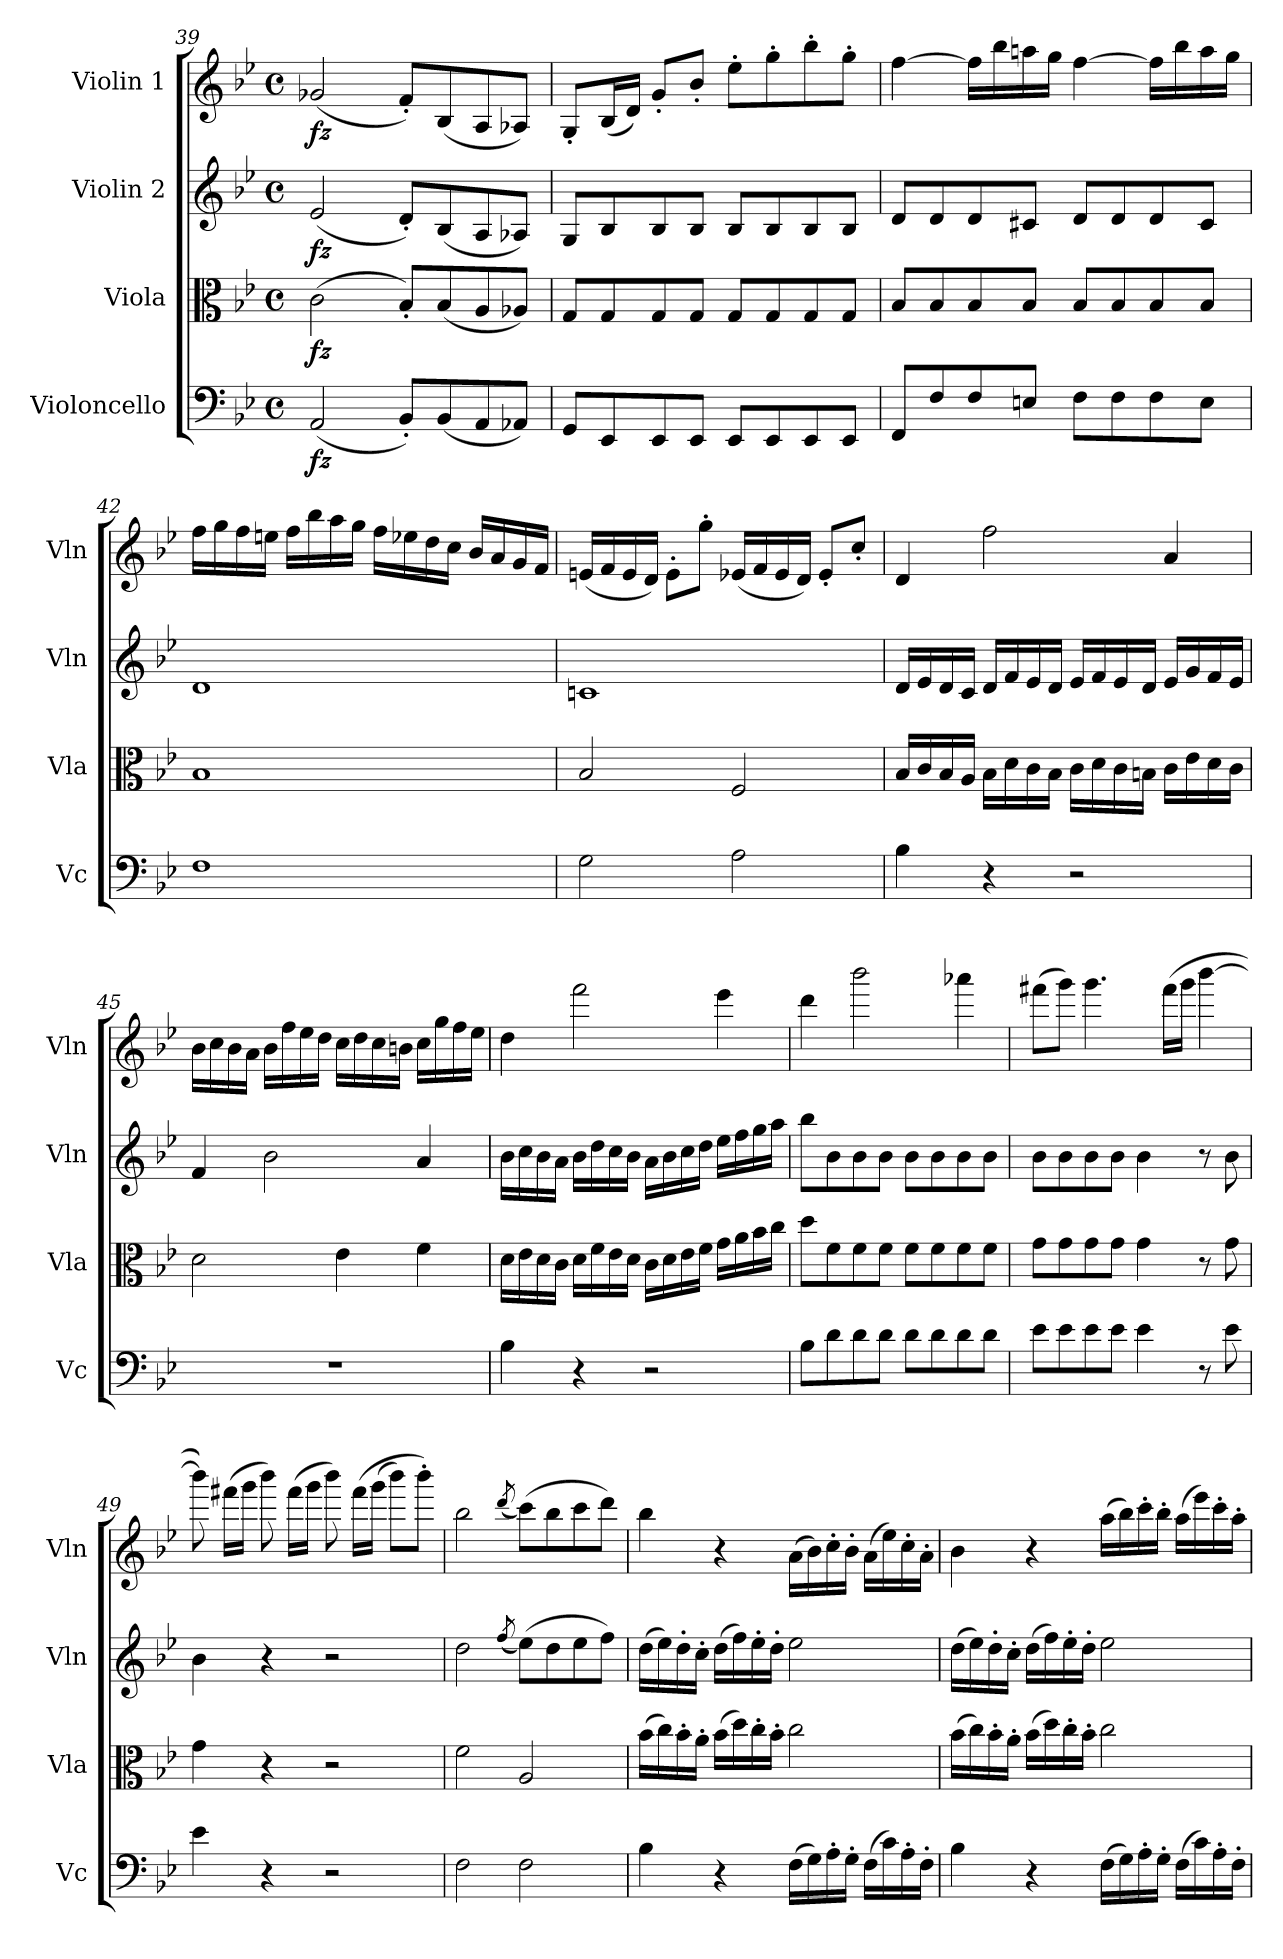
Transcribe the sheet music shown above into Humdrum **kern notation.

**kern	**dynam	**kern	**dynam	**kern	**dynam	**kern	**dynam
*part4	*part4	*part3	*part3	*part2	*part2	*part1	*part1
*staff4	*staff4	*staff3	*staff3	*staff2	*staff2	*staff1	*staff1
*I"Violoncello	*	*I"Viola	*	*I"Violin 2	*	*I"Violin 1	*
*I'Vc	*	*I'Vla	*	*I'Vln	*	*I'Vln	*
*clefF4	*	*clefC3	*	*clefG2	*	*clefG2	*
*k[b-e-]	*	*k[b-e-]	*	*k[b-e-]	*	*k[b-e-]	*
*M4/4	*	*M4/4	*	*M4/4	*	*M4/4	*
*met(c)	*	*met(c)	*	*met(c)	*	*met(c)	*
=39	=39	=39	=39	=39	=39	=39	=39
!	!LO:DY:b	!	!LO:DY:b	!	!LO:DY:b	!	!LO:DY:b
(2AA/	fz	(2c\	fz	(2e-/	fz	(2g-X/	fz
8BB-'/L)	.	8B-'/L)	.	8d'/L)	.	8f'/L)	.
(8BB-/	.	(8B-/	.	(8B-/	.	(8B-/	.
8AA/	.	8A/	.	8A/	.	8A/	.
8AA-X/J)	.	8A-X/J)	.	8A-X/J)	.	8A-X/J)	.
!!LO:LB:g=z
=40	=40	=40	=40	=40	=40	=40	=40
8GG/L	.	8G/L	.	8G/L	.	8G'/L	.
8EE-/	.	8G/	.	8B-/	.	(16B-/L	.
.	.	.	.	.	.	16d/JJ)	.
8EE-/	.	8G/	.	8B-/	.	8g'/L	.
8EE-/J	.	8G/J	.	8B-/J	.	8b-'/J	.
8EE-/L	.	8G/L	.	8B-/L	.	8ee-'\L	.
8EE-/	.	8G/	.	8B-/	.	8gg'\	.
8EE-/	.	8G/	.	8B-/	.	8bb-'\	.
8EE-/J	.	8G/J	.	8B-/J	.	8gg'\J	.
=41	=41	=41	=41	=41	=41	=41	=41
8FF/L	.	8B-/L	.	8d/L	.	[4ff\	.
8F/	.	8B-/	.	8d/	.	.	.
8F/	.	8B-/	.	8d/	.	16ff\LL]	.
.	.	.	.	.	.	16bb-\	.
8En/J	.	8B-/J	.	8c#X/J	.	16aan\	.
.	.	.	.	.	.	16gg\JJ	.
8F\L	.	8B-/L	.	8d/L	.	[4ff\	.
8F\	.	8B-/	.	8d/	.	.	.
8F\	.	8B-/	.	8d/	.	16ff\LL]	.
.	.	.	.	.	.	16bb-\	.
8E\J	.	8B-/J	.	8c#/J	.	16aa\	.
.	.	.	.	.	.	16gg\JJ	.
=42	=42	=42	=42	=42	=42	=42	=42
1F	.	1B-	.	1d	.	16ff\LL	.
.	.	.	.	.	.	16gg\	.
.	.	.	.	.	.	16ff\	.
.	.	.	.	.	.	16een\JJ	.
.	.	.	.	.	.	16ff\LL	.
.	.	.	.	.	.	16bb-\	.
.	.	.	.	.	.	16aa\	.
.	.	.	.	.	.	16gg\JJ	.
.	.	.	.	.	.	16ff\LL	.
.	.	.	.	.	.	16ee-X\	.
.	.	.	.	.	.	16dd\	.
.	.	.	.	.	.	16cc\JJ	.
.	.	.	.	.	.	16b-/LL	.
.	.	.	.	.	.	16a/	.
.	.	.	.	.	.	16g/	.
.	.	.	.	.	.	16f/JJ	.
!!LO:LB:g=z
=43	=43	=43	=43	=43	=43	=43	=43
2G\	.	2B-/	.	1cn	.	(16en/LL	.
.	.	.	.	.	.	16f/	.
.	.	.	.	.	.	16e/	.
.	.	.	.	.	.	16d/JJ)	.
.	.	.	.	.	.	8e'\L	.
.	.	.	.	.	.	8gg'\J	.
2A\	.	2F/	.	.	.	(16e-X/LL	.
.	.	.	.	.	.	16f/	.
.	.	.	.	.	.	16e-/	.
.	.	.	.	.	.	16d/JJ)	.
.	.	.	.	.	.	8e-'/L	.
.	.	.	.	.	.	8cc'/J	.
!!LO:LB:g=z
=44	=44	=44	=44	=44	=44	=44	=44
4B-\	.	16B-/LL	.	16d/LL	.	4d/	.
.	.	16c/	.	16e-/	.	.	.
.	.	16B-/	.	16d/	.	.	.
.	.	16A/JJ	.	16c/JJ	.	.	.
4r	.	16B-\LL	.	16d/LL	.	2ff\	.
.	.	16d\	.	16f/	.	.	.
.	.	16c\	.	16e-/	.	.	.
.	.	16B-\JJ	.	16d/JJ	.	.	.
2r	.	16c\LL	.	16e-/LL	.	.	.
.	.	16d\	.	16f/	.	.	.
.	.	16c\	.	16e-/	.	.	.
.	.	16Bn\JJ	.	16d/JJ	.	.	.
.	.	16c\LL	.	16e-/LL	.	4a/	.
.	.	16e-\	.	16g/	.	.	.
.	.	16d\	.	16f/	.	.	.
.	.	16c\JJ	.	16e-/JJ	.	.	.
=45	=45	=45	=45	=45	=45	=45	=45
1r	.	2d\	.	4f/	.	16b-\LL	.
.	.	.	.	.	.	16cc\	.
.	.	.	.	.	.	16b-\	.
.	.	.	.	.	.	16a\JJ	.
.	.	.	.	2b-\	.	16b-\LL	.
.	.	.	.	.	.	16ff\	.
.	.	.	.	.	.	16ee-\	.
.	.	.	.	.	.	16dd\JJ	.
.	.	4e-\	.	.	.	16cc\LL	.
.	.	.	.	.	.	16dd\	.
.	.	.	.	.	.	16cc\	.
.	.	.	.	.	.	16bn\JJ	.
.	.	4f\	.	4a/	.	16cc\LL	.
.	.	.	.	.	.	16gg\	.
.	.	.	.	.	.	16ff\	.
.	.	.	.	.	.	16ee-\JJ	.
!!LO:LB:g=z
=46	=46	=46	=46	=46	=46	=46	=46
4B-\	.	16d\LL	.	16b-\LL	.	4dd\	.
.	.	16e-\	.	16cc\	.	.	.
.	.	16d\	.	16b-\	.	.	.
.	.	16c\JJ	.	16a\JJ	.	.	.
4r	.	16d\LL	.	16b-\LL	.	2fff\	.
.	.	16f\	.	16dd\	.	.	.
.	.	16e-\	.	16cc\	.	.	.
.	.	16d\JJ	.	16b-\JJ	.	.	.
2r	.	16c\LL	.	16a\LL	.	.	.
.	.	16d\	.	16b-\	.	.	.
.	.	16e-\	.	16cc\	.	.	.
.	.	16f\JJ	.	16dd\JJ	.	.	.
.	.	16g\LL	.	16ee-\LL	.	4eee-\	.
.	.	16a\	.	16ff\	.	.	.
.	.	16b-\	.	16gg\	.	.	.
.	.	16cc\JJ	.	16aa\JJ	.	.	.
!!LO:PB:g=z
=47	=47	=47	=47	=47	=47	=47	=47
8B-\L	.	8dd\L	.	8bb-\L	.	4ddd\	.
8d\	.	8f\	.	8b-\	.	.	.
8d\	.	8f\	.	8b-\	.	2bbb-\	.
8d\J	.	8f\J	.	8b-\J	.	.	.
8d\L	.	8f\L	.	8b-\L	.	.	.
8d\	.	8f\	.	8b-\	.	.	.
8d\	.	8f\	.	8b-\	.	4aaa-X\	.
8d\J	.	8f\J	.	8b-\J	.	.	.
=48	=48	=48	=48	=48	=48	=48	=48
8e-\L	.	8g\L	.	8b-\L	.	(8fff#X\L	.
8e-\	.	8g\	.	8b-\	.	8ggg\J)	.
8e-\	.	8g\	.	8b-\	.	4.ggg\	.
8e-\J	.	8g\J	.	8b-\J	.	.	.
4e-\	.	4g\	.	4b-\	.	.	.
.	.	.	.	.	.	(16fff#\LL	.
.	.	.	.	.	.	16ggg\JJ	.
8r	.	8r	.	8r	.	[4bbb-\	.
8e-\	.	8g\	.	8b-\	.	.	.
=49	=49	=49	=49	=49	=49	=49	=49
4e-\	.	4g\	.	4b-\	.	8bbb-\])	.
.	.	.	.	.	.	(16fff#X\LL	.
.	.	.	.	.	.	16ggg\JJ	.
4r	.	4r	.	4r	.	8bbb-\)	.
.	.	.	.	.	.	(16fff#\LL	.
.	.	.	.	.	.	16ggg\JJ	.
2r	.	2r	.	2r	.	8bbb-\)	.
.	.	.	.	.	.	(16fff#\LL	.
.	.	.	.	.	.	(16ggg\JJ	.
.	.	.	.	.	.	8bbb-\L)	.
.	.	.	.	.	.	8bbb-'\J)	.
=50	=50	=50	=50	=50	=50	=50	=50
2F\	.	2f\	.	2dd\	.	2bb-\	.
.	.	.	.	(8qff/	.	(8qddd/	.
2F\	.	2A/	.	(8ee-\L)	.	(8ccc\L)	.
.	.	.	.	8dd\	.	8bb-\	.
.	.	.	.	8ee-\	.	8ccc\	.
.	.	.	.	8ff\J)	.	8ddd\J)	.
!!LO:LB:g=z
=51	=51	=51	=51	=51	=51	=51	=51
4B-\	.	(16b-\LL	.	(16dd\LL	.	4bb-\	.
.	.	16cc\)	.	16ee-\)	.	.	.
.	.	16b-'\	.	16dd'\	.	.	.
.	.	16a'\JJ	.	16cc'\JJ	.	.	.
4r	.	(16b-\LL	.	(16dd\LL	.	4r	.
.	.	16dd\)	.	16ff\)	.	.	.
.	.	16cc'\	.	16ee-'\	.	.	.
.	.	16b-'\JJ	.	16dd'\JJ	.	.	.
(16F\LL	.	2cc\	.	2ee-\	.	(16a\LL	.
16G\)	.	.	.	.	.	16b-\)	.
16A'\	.	.	.	.	.	16cc'\	.
16G'\JJ	.	.	.	.	.	16b-'\JJ	.
(16F\LL	.	.	.	.	.	(16a\LL	.
16c\)	.	.	.	.	.	16ee-\)	.
16A'\	.	.	.	.	.	16cc'\	.
16F'\JJ	.	.	.	.	.	16a'\JJ	.
=52	=52	=52	=52	=52	=52	=52	=52
4B-\	.	(16b-\LL	.	(16dd\LL	.	4b-\	.
.	.	16cc\)	.	16ee-\)	.	.	.
.	.	16b-'\	.	16dd'\	.	.	.
.	.	16a'\JJ	.	16cc'\JJ	.	.	.
4r	.	(16b-\LL	.	(16dd\LL	.	4r	.
.	.	16dd\)	.	16ff\)	.	.	.
.	.	16cc'\	.	16ee-'\	.	.	.
.	.	16b-'\JJ	.	16dd'\JJ	.	.	.
(16F\LL	.	2cc\	.	2ee-\	.	(16aa\LL	.
16G\)	.	.	.	.	.	16bb-\)	.
16A'\	.	.	.	.	.	16ccc'\	.
16G'\JJ	.	.	.	.	.	16bb-'\JJ	.
(16F\LL	.	.	.	.	.	(16aa\LL	.
16c\)	.	.	.	.	.	16eee-\)	.
16A'\	.	.	.	.	.	16ccc'\	.
16F'\JJ	.	.	.	.	.	16aa'\JJ	.
=	=	=	=	=	=	=	=
*-	*-	*-	*-	*-	*-	*-	*-
